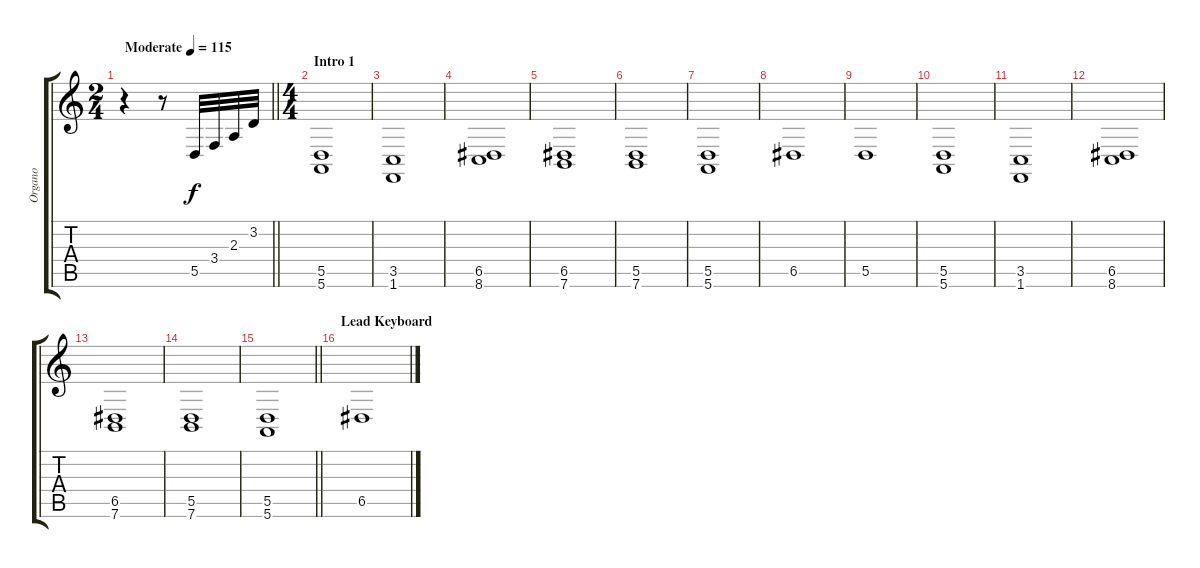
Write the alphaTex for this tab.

\track ("Organo" "Organo") {instrument churchorgan}
\staff {score tabs}
\tuning (E4 B3 G3 D3 A2 E2) {hide}
\ts (2 4)
\tempo (115 "Moderate")
\clef g2
\barLineRight lightlight
\ks c
r.4{dy f instrument churchorgan} r.8 5.5.32 3.4.32 2.3.32 3.2.32 |
\ts (4 4)
\section ("" "Intro 1")
(5.5 5.6).1 |
(3.5 1.6).1 |
(6.5 8.6).1 |
(6.5 7.6).1 |
(5.5 7.6).1 |
(5.5 5.6).1 |
6.5.1 |
5.5.1 |
(5.5 5.6).1 |
(3.5 1.6).1 |
(6.5 8.6).1 |
(6.5 7.6).1 |
(5.5 7.6).1 |
\barLineRight lightlight
(5.5 5.6).1 |
\section ("" "Lead Keyboard")
6.5.1
